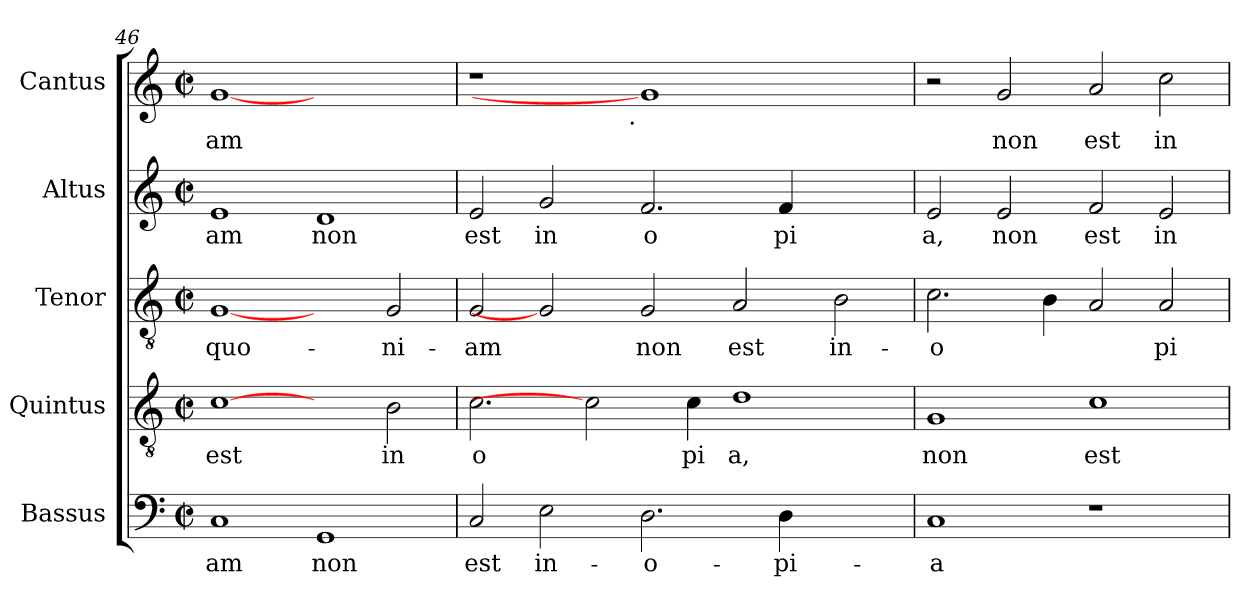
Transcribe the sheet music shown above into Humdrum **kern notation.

**kern	**text	**kern	**text	**kern	**text	**kern	**text	**kern	**text
*part5	*part5	*part4	*part4	*part3	*part3	*part2	*part2	*part1	*part1
*staff5	*staff5	*staff4	*staff4	*staff3	*staff3	*staff2	*staff2	*staff1	*staff1
*I"Bassus	*	*I"Quintus	*	*I"Tenor	*	*I"Altus	*	*I"Cantus	*
*clefF4	*	*clefGv2	*	*clefGv2	*	*clefG2	*	*clefG2	*
*k[]	*	*k[]	*	*k[]	*	*k[]	*	*k[]	*
*C:	*	*C:	*	*C:	*	*C:	*	*C:	*
*M2/2	*	*M2/2	*	*M2/2	*	*M2/2	*	*M2/2	*
*met(c|)	*	*met(c|)	*	*met(c|)	*	*met(c|)	*	*met(c|)	*
=46	=46	=46	=46	=46	=46	=46	=46	=46	=46
!	!LO:LY:b:cj	!	!LO:LY:b:cj	!	!LO:LY:b:cj	!	!LO:LY:b:cj	!	!LO:LY:b:cj
1C	-am	[1c	est	[1G	quo-	1e	am	[1g	am
!	!LO:LY:b:cj	!	!	!	!	!	!LO:LY:b:cj	!	!
1GG	non	2ryy	.	2ryy	.	1d	non	1ryy	.
!	!	!	!LO:LY:b:cj	!	!LO:LY:b:cj	!	!	!	!
.	.	2B\	in	2G/	-ni-	.	.	.	.
=47	=47	=47	=47	=47	=47	=47	=47	=47	=47
!	!LO:LY:b:cj	!	!LO:LY:b:cj	!	!LO:LY:b:cj	!	!LO:LY:b:cj	!	!
*	*	*	*	*	*	*	*	*^	*
2C/	est	2.c\	o	2G/	-am	2e/	est	1r	2ryy	.
!	!LO:LY:b:cj	!	!	!	!	!	!LO:LY:b:cj	!	!	!
2E\	in-	.	.	2G]	.	2g/	in	.	4...ryy	.
.	.	2c]	.	.	.	.	.	.	.	.
!	!	!	!	!	!	!	!	!	!LO:TX:b:t=.	!
.	.	.	.	.	.	.	.	.	1ryy	.
!	!LO:LY:b:cj	!	!	!	!LO:LY:b:cj	!	!LO:LY:b:cj	!	!	!
2.D\	-o-	.	.	2G/	non	2.f/	o	1g]	.	.
!	!	!	!LO:LY:b:cj	!	!	!	!	!	!	!
.	.	4c\	pi	.	.	.	.	.	.	.
!	!	!	!LO:LY:b:cj	!	!LO:LY:b:cj	!	!	!	!	!
.	.	1d	a,	2A/	est	.	.	.	.	.
!	!LO:LY:b:cj	!	!	!	!	!	!LO:LY:b:cj	!	!	!
4D\	-pi-	.	.	.	.	4f/	pi	.	.	.
.	.	.	.	.	.	.	.	.	2ryy	.
!	!	!	!	!	!LO:LY:b:cj	!	!	!	!	!
2ryy	.	.	.	2B\	in-	2ryy	.	2ryy	.	.
.	.	.	.	.	.	.	.	.	32ryy	.
=48	=48	=48	=48	=48	=48	=48	=48	=48	=48	=48
!	!LO:LY:b:cj	!	!LO:LY:b:cj	!	!LO:LY:b:cj	!	!LO:LY:b:cj	!	!	!
*	*	*	*	*	*	*	*	*v	*v	*
1C	-a	1G	non	2.c\	-o-	2e/	a,	2r	.
!	!	!	!	!	!	!	!LO:LY:b:cj	!	!LO:LY:b:cj
.	.	.	.	.	.	2e/	non	2g/	non
!	!	!	!	!	!LO:LY:b:cj	!	!	!	!
.	.	.	.	4B\	--	.	.	.	.
!	!	!	!LO:LY:b:cj	!	!LO:LY:b:cj	!	!LO:LY:b:cj	!	!LO:LY:b:cj
1r	.	1c	est	2A/	--	2f/	est	2a/	est
!	!	!	!	!	!LO:LY:b:cj	!	!LO:LY:b:cj	!	!LO:LY:b:cj
.	.	.	.	2A/	-pi-	2e/	in	2cc\	in
=	=	=	=	=	=	=	=	=	=
*-	*-	*-	*-	*-	*-	*-	*-	*-	*-
